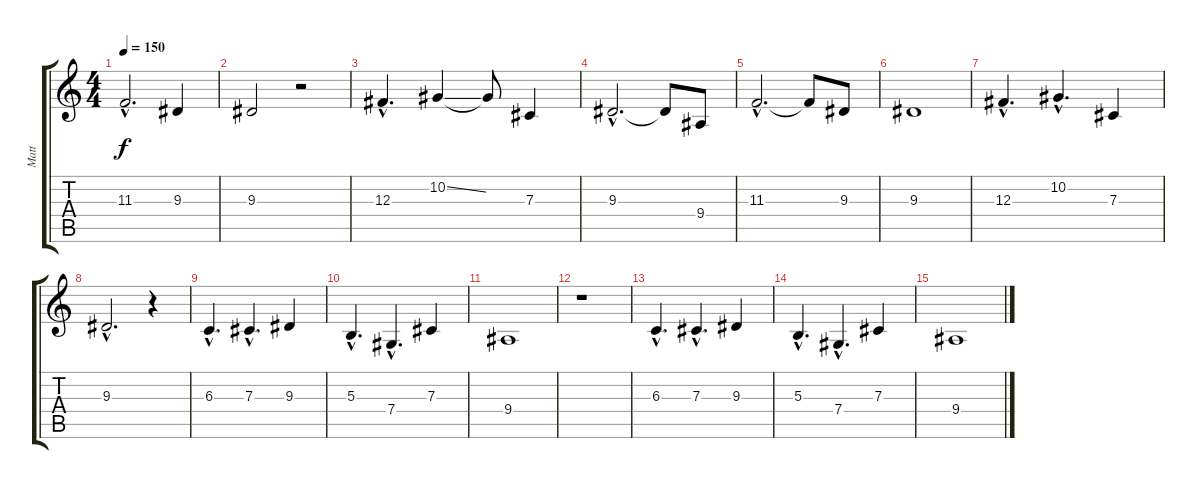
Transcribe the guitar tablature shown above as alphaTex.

\track ("Matt" "Matt") {instrument lead1square}
\staff {score tabs}
\tuning (Eb4 Bb3 Gb3 Db3 Ab2 Eb2) {hide}
\ts (4 4)
\tempo 150
\clef g2
\ks c
11.3{hac}.2{d dy f} 9.3.4 |
9.3.2 r.2 |
12.3{hac}.4{d} 10.2{ss}.4 10.2{t}.8 7.3.4 |
9.3{hac}.2{d} 9.3{t}.8 9.4.8 |
11.3{hac}.2{d} 11.3{t}.8 9.3.8 |
9.3.1 |
12.3{hac}.4{d} 10.2{hac}.4{d} 7.3.4 |
9.3{hac}.2{d} r.4 |
6.3{hac}.4{d} 7.3{hac}.4{d} 9.3.4 |
5.3{hac}.4{d} 7.4{hac}.4{d} 7.3.4 |
9.4.1 |
r.1 |
6.3{hac}.4{d} 7.3{hac}.4{d} 9.3.4 |
5.3{hac}.4{d} 7.4{hac}.4{d} 7.3.4 |
9.4.1
